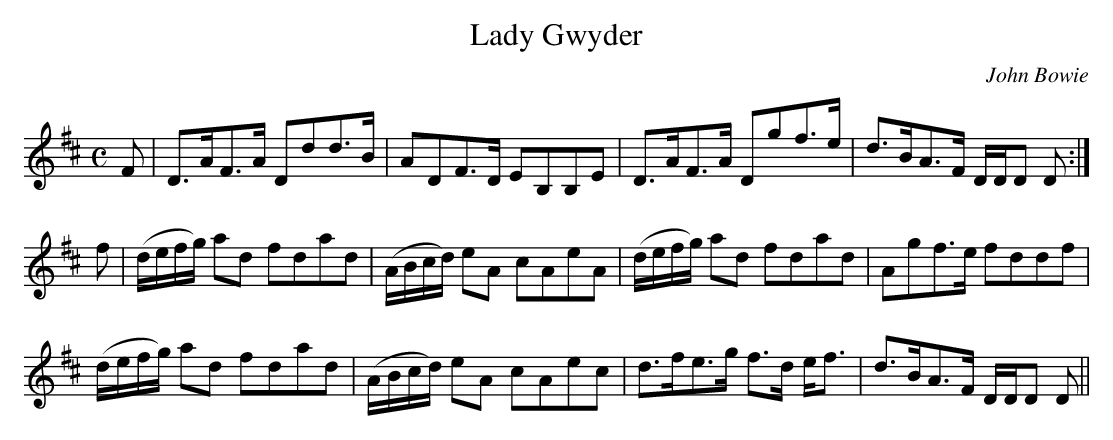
X:1
T:Lady Gwyder
C:John Bowie
M:C
L:1/8
K:D
F|D>AF>A Ddd>B|ADF>D EB,B,E|D>AF>A Dgf>e|d>BA>F D/D/D D:|
f|(d/e/f/g/) ad fdad|(A/B/c/d/) eA cAeA|(d/e/f/g/) ad fdad|Agf>e fddf|
(d/e/f/g/) ad fdad|(A/B/c/d/) eA cAec|d>fe>g f>d e<f|d>BA>F D/D/D D||
